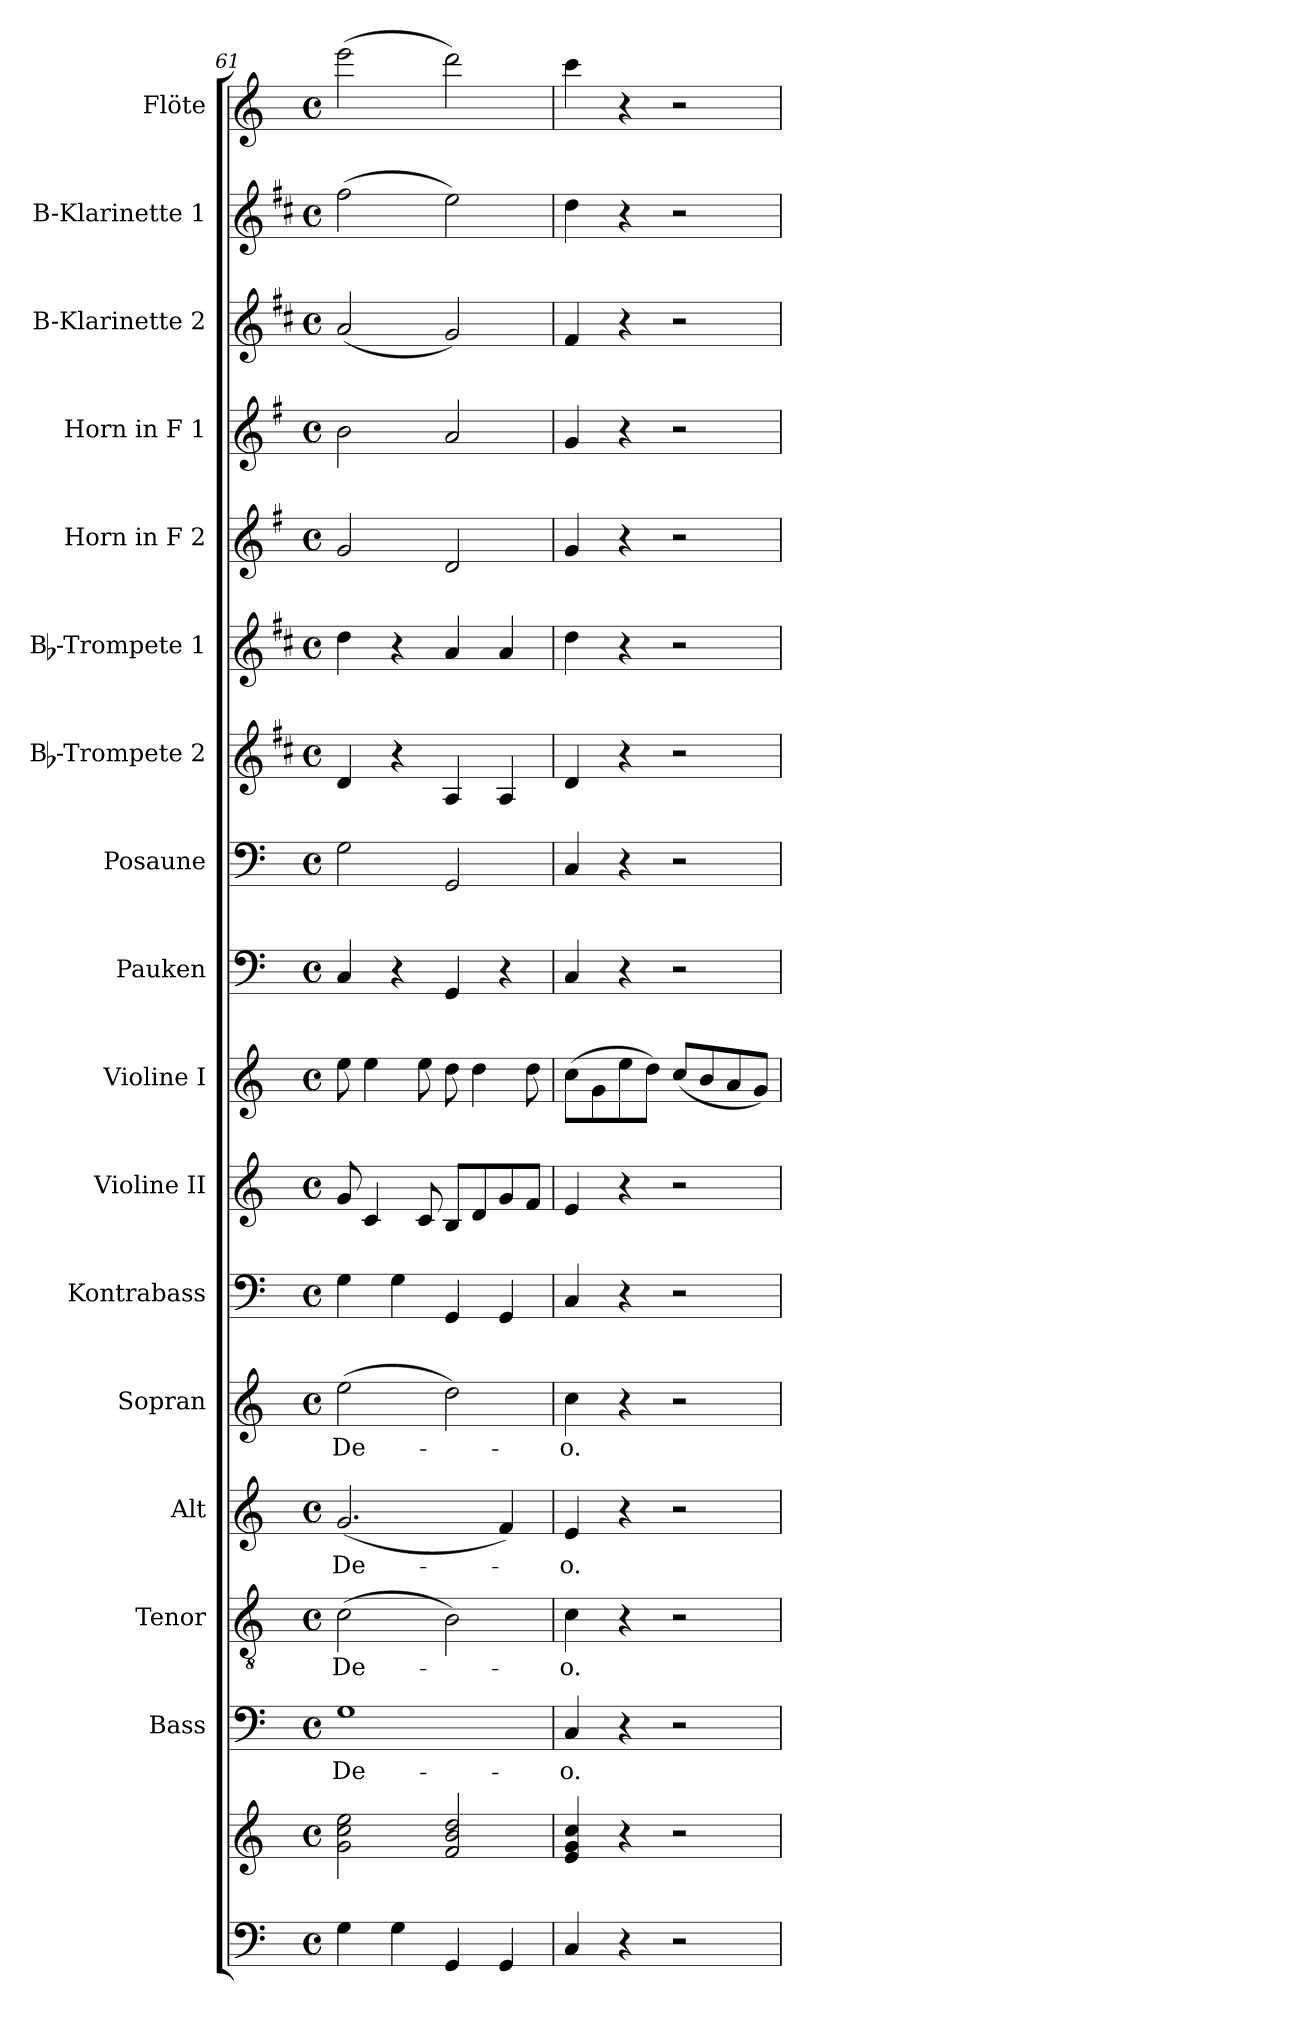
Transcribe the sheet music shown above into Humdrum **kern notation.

**kern	**kern	**kern	**text	**kern	**text	**kern	**text	**kern	**text	**kern	**kern	**kern	**kern	**kern	**kern	**kern	**kern	**kern	**kern	**kern	**kern
*part17	*part17	*part16	*part16	*part15	*part15	*part14	*part14	*part13	*part13	*part12	*part11	*part10	*part9	*part8	*part7	*part6	*part5	*part4	*part3	*part2	*part1
*staff18	*staff17	*staff16	*staff16	*staff15	*staff15	*staff14	*staff14	*staff13	*staff13	*staff12	*staff11	*staff10	*staff9	*staff8	*staff7	*staff6	*staff5	*staff4	*staff3	*staff2	*staff1
*	*	*I"Bass	*	*I"Tenor	*	*I"Alt	*	*I"Sopran	*	*I"Kontrabass	*I"Violine II	*I"Violine I	*I"Pauken	*I"Posaune	*I"Bb-Trompete 2	*I"Bb-Trompete 1	*I"Horn in F 2	*I"Horn in F 1	*I"B-Klarinette 2	*I"B-Klarinette 1	*I"Flöte
*	*	*I'B.	*	*I'T.	*	*I'A.	*	*I'S.	*	*I'Kb.	*I'Vl. II	*I'Vl. I	*I'Pk.	*I'Pos.	*I'Bb Trp. 2	*I'Bb Trp. 1	*I'Hrn. 2	*I'Hrn. 1	*I'B Kl. 2	*I'B Kl. 1	*I'Fl.
*clefF4	*clefG2	*clefF4	*	*clefGv2	*	*clefG2	*	*clefG2	*	*clefF4	*clefG2	*clefG2	*clefF4	*clefF4	*clefG2	*clefG2	*clefG2	*clefG2	*clefG2	*clefG2	*clefG2
*	*	*	*	*	*	*	*	*	*	*ITrd7c12	*	*	*	*	*ITrd1c2	*ITrd1c2	*ITrd4c7	*ITrd4c7	*ITrd1c2	*ITrd1c2	*
*k[]	*k[]	*k[]	*	*k[]	*	*k[]	*	*k[]	*	*k[]	*k[]	*k[]	*k[]	*k[]	*k[]	*k[]	*k[]	*k[]	*k[]	*k[]	*k[]
*C:	*C:	*C:	*	*C:	*	*C:	*	*C:	*	*C:	*C:	*C:	*C:	*C:	*C:	*C:	*C:	*C:	*C:	*C:	*C:
*M4/4	*M4/4	*M4/4	*	*M4/4	*	*M4/4	*	*M4/4	*	*M4/4	*M4/4	*M4/4	*M4/4	*M4/4	*M4/4	*M4/4	*M4/4	*M4/4	*M4/4	*M4/4	*M4/4
*met(c)	*met(c)	*met(c)	*	*met(c)	*	*met(c)	*	*met(c)	*	*met(c)	*met(c)	*met(c)	*met(c)	*met(c)	*met(c)	*met(c)	*met(c)	*met(c)	*met(c)	*met(c)	*met(c)
=61	=61	=61	=61	=61	=61	=61	=61	=61	=61	=61	=61	=61	=61	=61	=61	=61	=61	=61	=61	=61	=61
!	!	!	!LO:LY:b	!	!LO:LY:b	!	!LO:LY:b	!	!LO:LY:b	!	!	!	!	!	!	!	!	!	!	!	!
4G\	2g\ 2cc\ 2ee\	1G	De-	(>2c\	De-	(<2.g/	De-	(>2ee\	De-	4GG\	8g/	8ee\	4C/	2G\	4c/	4cc\	2c/	2e\	(<2g/	(>2ee\	(>2eee\
.	.	.	.	.	.	.	.	.	.	.	4c/	4ee\	.	.	.	.	.	.	.	.	.
4G\	.	.	.	.	.	.	.	.	.	4GG\	.	.	4r	.	4r	4r	.	.	.	.	.
.	.	.	.	.	.	.	.	.	.	.	8c/	8ee\	.	.	.	.	.	.	.	.	.
4GG/	2f/ 2b/ 2dd/	.	.	2B\)	.	.	.	2dd\)	.	4GGG/	8B/L	8dd\	4GG/	2GG/	4G/	4g/	2G/	2d/	2f/)	2dd\)	2ddd\)
.	.	.	.	.	.	.	.	.	.	.	8d/	4dd\	.	.	.	.	.	.	.	.	.
4GG/	.	.	.	.	.	4f/)	.	.	.	4GGG/	8g/	.	4r	.	4G/	4g/	.	.	.	.	.
.	.	.	.	.	.	.	.	.	.	.	8f/J	8dd\	.	.	.	.	.	.	.	.	.
!!LO:PB:g=z
=62	=62	=62	=62	=62	=62	=62	=62	=62	=62	=62	=62	=62	=62	=62	=62	=62	=62	=62	=62	=62	=62
!	!	!	!LO:LY:b	!	!LO:LY:b	!	!LO:LY:b	!	!LO:LY:b	!	!	!	!	!	!	!	!	!	!	!	!
4C/	4e/ 4g/ 4cc/	4C/	-o.	4c\	-o.	4e/	-o.	4cc\	-o.	4CC/	4e/	(>8cc\L	4C/	4C/	4c/	4cc\	4c/	4c/	4e/	4cc\	4ccc\
.	.	.	.	.	.	.	.	.	.	.	.	8g\	.	.	.	.	.	.	.	.	.
4r	4r	4r	.	4r	.	4r	.	4r	.	4r	4r	8ee\	4r	4r	4r	4r	4r	4r	4r	4r	4r
.	.	.	.	.	.	.	.	.	.	.	.	8dd\J)	.	.	.	.	.	.	.	.	.
2r	2r	2r	.	2r	.	2r	.	2r	.	2r	2r	(<8cc/L	2r	2r	2r	2r	2r	2r	2r	2r	2r
.	.	.	.	.	.	.	.	.	.	.	.	8b/	.	.	.	.	.	.	.	.	.
.	.	.	.	.	.	.	.	.	.	.	.	8a/	.	.	.	.	.	.	.	.	.
.	.	.	.	.	.	.	.	.	.	.	.	8g/J)	.	.	.	.	.	.	.	.	.
=	=	=	=	=	=	=	=	=	=	=	=	=	=	=	=	=	=	=	=	=	=
*-	*-	*-	*-	*-	*-	*-	*-	*-	*-	*-	*-	*-	*-	*-	*-	*-	*-	*-	*-	*-	*-
